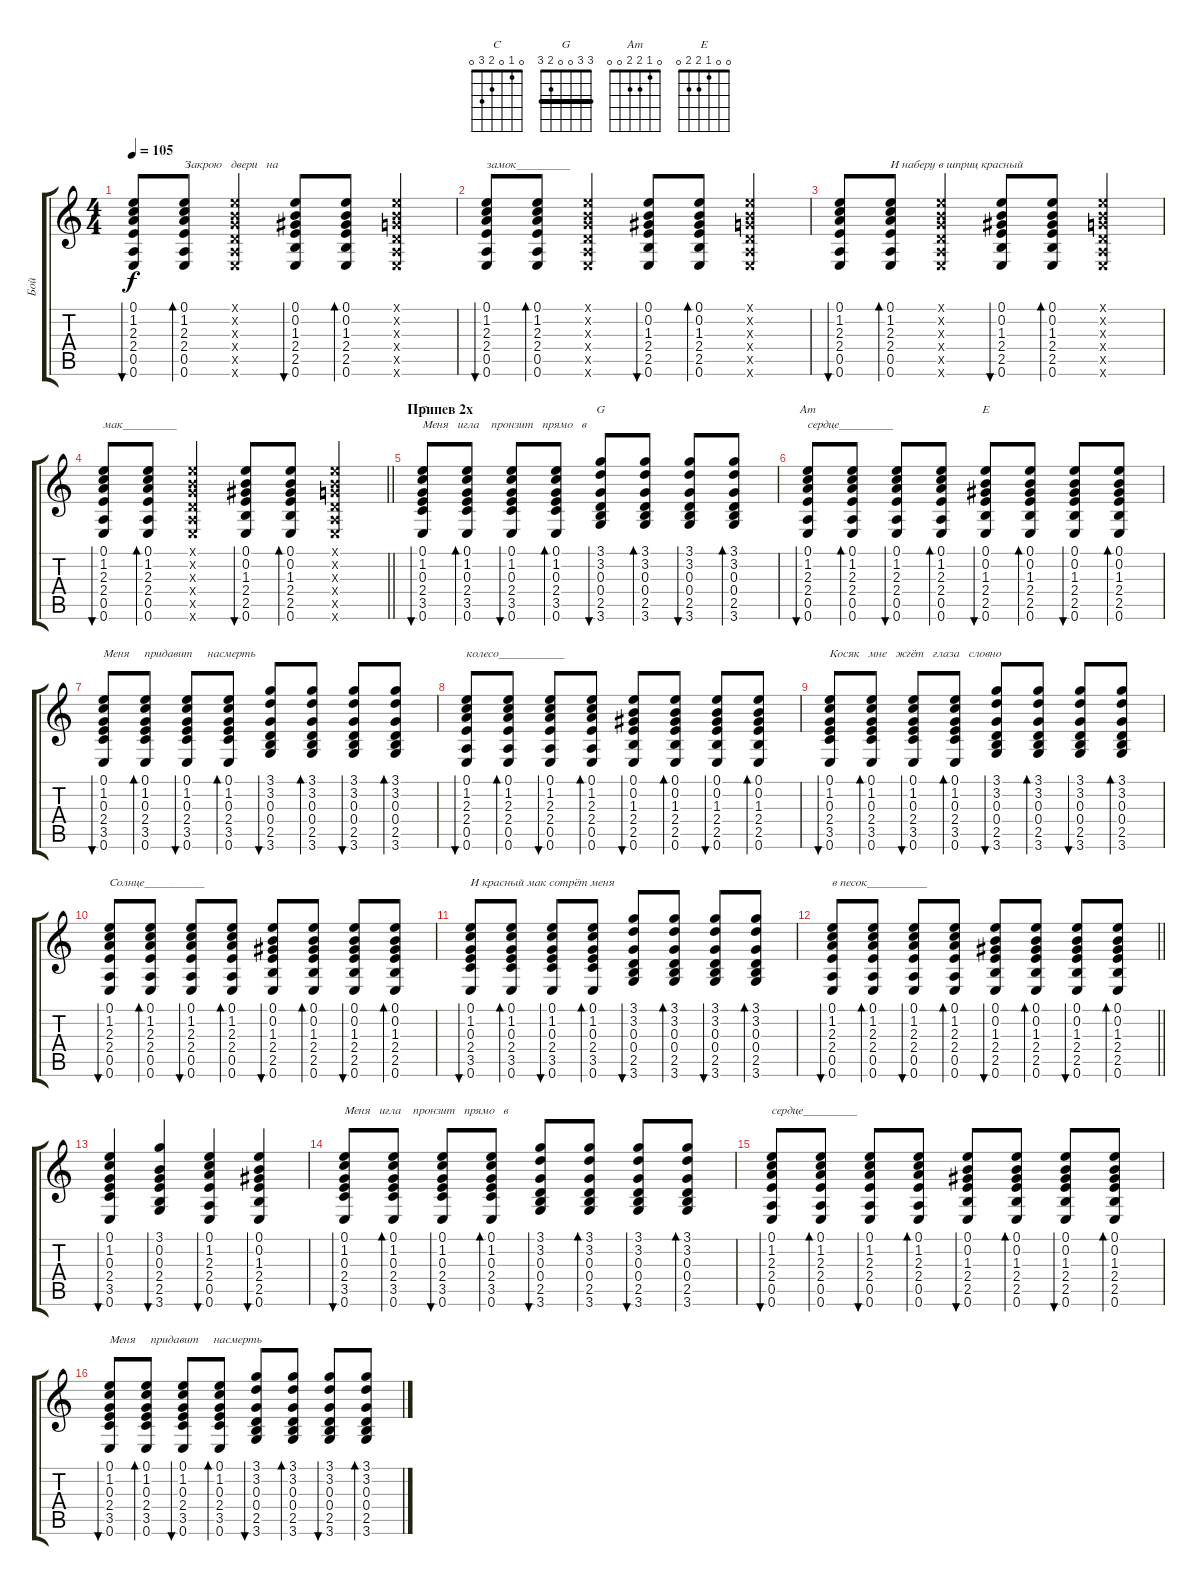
\track ("Бой" "Бой") {instrument acousticguitarsteel}
\staff {score tabs}
\tuning (E4 B3 G3 D3 A2 E2) {hide}
\chord ("C" 0 1 0 2 3 0)
\chord ("G" 3 3 0 0 2 3) {barre 3}
\chord ("Am" 0 1 2 2 0 0)
\chord ("E" 0 0 1 2 2 0)
\ts (4 4)
\tempo 105
\clef g2
\ks c
(0.1 1.2 2.3 2.4 0.5 0.6).8{bu 60 dy f} (0.1 1.2 2.3 2.4 0.5 0.6).8{bd 60 txt "Закрою   двери   на "} (0.1{x} 0.2{x} 0.3{x} 0.4{x} 0.5{x} 0.6{x}).4 (0.1 0.2 1.3 2.4 2.5 0.6).8{bu 60} (0.1 0.2 1.3 2.4 2.5 0.6).8{bd 60} (0.1{x} 0.2{x} 0.3{x} 0.4{x} 0.5{x} 0.6{x}).4 |
(0.1 1.2 2.3 2.4 0.5 0.6).8{bu 60 txt "замок_________"} (0.1 1.2 2.3 2.4 0.5 0.6).8{bd 60} (0.1{x} 0.2{x} 0.3{x} 0.4{x} 0.5{x} 0.6{x}).4 (0.1 0.2 1.3 2.4 2.5 0.6).8{bu 60} (0.1 0.2 1.3 2.4 2.5 0.6).8{bd 60} (0.1{x} 0.2{x} 0.3{x} 0.4{x} 0.5{x} 0.6{x}).4 |
(0.1 1.2 2.3 2.4 0.5 0.6).8{bu 60} (0.1 1.2 2.3 2.4 0.5 0.6).8{bd 60 txt "И наберу в шприц красный"} (0.1{x} 0.2{x} 0.3{x} 0.4{x} 0.5{x} 0.6{x}).4 (0.1 0.2 1.3 2.4 2.5 0.6).8{bu 60} (0.1 0.2 1.3 2.4 2.5 0.6).8{bd 60} (0.1{x} 0.2{x} 0.3{x} 0.4{x} 0.5{x} 0.6{x}).4 |
\barLineRight lightlight
(0.1 1.2 2.3 2.4 0.5 0.6).8{bu 60 txt "мак_________"} (0.1 1.2 2.3 2.4 0.5 0.6).8{bd 60} (0.1{x} 0.2{x} 0.3{x} 0.4{x} 0.5{x} 0.6{x}).4 (0.1 0.2 1.3 2.4 2.5 0.6).8{bu 60} (0.1 0.2 1.3 2.4 2.5 0.6).8{bd 60} (0.1{x} 0.2{x} 0.3{x} 0.4{x} 0.5{x} 0.6{x}).4 |
\section ("" "Припев 2x")
(0.1 1.2 0.3 2.4 3.5 0.6).8{bu 60 ch "C" txt "Меня   игла    пронзит   прямо   в"} (0.1 1.2 0.3 2.4 3.5 0.6).8{bd 60} (0.1 1.2 0.3 2.4 3.5 0.6).8{bu 60} (0.1 1.2 0.3 2.4 3.5 0.6).8{bd 60} (3.1 3.2 0.3 0.4 2.5 3.6).8{bu 60 ch "G"} (3.1 3.2 0.3 0.4 2.5 3.6).8{bd 60} (3.1 3.2 0.3 0.4 2.5 3.6).8{bu 60} (3.1 3.2 0.3 0.4 2.5 3.6).8{bd 60} |
(0.1 1.2 2.3 2.4 0.5 0.6).8{bu 60 ch "Am" txt "сердце_________"} (0.1 1.2 2.3 2.4 0.5 0.6).8{bd 60} (0.1 1.2 2.3 2.4 0.5 0.6).8{bu 60} (0.1 1.2 2.3 2.4 0.5 0.6).8{bd 60} (0.1 0.2 1.3 2.4 2.5 0.6).8{bu 60 ch "E"} (0.1 0.2 1.3 2.4 2.5 0.6).8{bd 60} (0.1 0.2 1.3 2.4 2.5 0.6).8{bu 60} (0.1 0.2 1.3 2.4 2.5 0.6).8{bd 60} |
(0.1 1.2 0.3 2.4 3.5 0.6).8{bu 60 txt "Меня     придавит     насмерть "} (0.1 1.2 0.3 2.4 3.5 0.6).8{bd 60} (0.1 1.2 0.3 2.4 3.5 0.6).8{bu 60} (0.1 1.2 0.3 2.4 3.5 0.6).8{bd 60} (3.1 3.2 0.3 0.4 2.5 3.6).8{bu 60} (3.1 3.2 0.3 0.4 2.5 3.6).8{bd 60} (3.1 3.2 0.3 0.4 2.5 3.6).8{bu 60} (3.1 3.2 0.3 0.4 2.5 3.6).8{bd 60} |
(0.1 1.2 2.3 2.4 0.5 0.6).8{bu 60 txt "колесо___________"} (0.1 1.2 2.3 2.4 0.5 0.6).8{bd 60} (0.1 1.2 2.3 2.4 0.5 0.6).8{bu 60} (0.1 1.2 2.3 2.4 0.5 0.6).8{bd 60} (0.1 0.2 1.3 2.4 2.5 0.6).8{bu 60} (0.1 0.2 1.3 2.4 2.5 0.6).8{bd 60} (0.1 0.2 1.3 2.4 2.5 0.6).8{bu 60} (0.1 0.2 1.3 2.4 2.5 0.6).8{bd 60} |
(0.1 1.2 0.3 2.4 3.5 0.6).8{bu 60 txt "Косяк   мне   жгёт   глаза   словно"} (0.1 1.2 0.3 2.4 3.5 0.6).8{bd 60} (0.1 1.2 0.3 2.4 3.5 0.6).8{bu 60} (0.1 1.2 0.3 2.4 3.5 0.6).8{bd 60} (3.1 3.2 0.3 0.4 2.5 3.6).8{bu 60} (3.1 3.2 0.3 0.4 2.5 3.6).8{bd 60} (3.1 3.2 0.3 0.4 2.5 3.6).8{bu 60} (3.1 3.2 0.3 0.4 2.5 3.6).8{bd 60} |
(0.1 1.2 2.3 2.4 0.5 0.6).8{bu 60 txt "Солнце__________"} (0.1 1.2 2.3 2.4 0.5 0.6).8{bd 60} (0.1 1.2 2.3 2.4 0.5 0.6).8{bu 60} (0.1 1.2 2.3 2.4 0.5 0.6).8{bd 60} (0.1 0.2 1.3 2.4 2.5 0.6).8{bu 60} (0.1 0.2 1.3 2.4 2.5 0.6).8{bd 60} (0.1 0.2 1.3 2.4 2.5 0.6).8{bu 60} (0.1 0.2 1.3 2.4 2.5 0.6).8{bd 60} |
(0.1 1.2 0.3 2.4 3.5 0.6).8{bu 60 txt "И красный мак сотрёт меня"} (0.1 1.2 0.3 2.4 3.5 0.6).8{bd 60} (0.1 1.2 0.3 2.4 3.5 0.6).8{bu 60} (0.1 1.2 0.3 2.4 3.5 0.6).8{bd 60} (3.1 3.2 0.3 0.4 2.5 3.6).8{bu 60} (3.1 3.2 0.3 0.4 2.5 3.6).8{bd 60} (3.1 3.2 0.3 0.4 2.5 3.6).8{bu 60} (3.1 3.2 0.3 0.4 2.5 3.6).8{bd 60} |
\barLineRight lightlight
(0.1 1.2 2.3 2.4 0.5 0.6).8{bu 60 txt "в песок__________"} (0.1 1.2 2.3 2.4 0.5 0.6).8{bd 60} (0.1 1.2 2.3 2.4 0.5 0.6).8{bu 60} (0.1 1.2 2.3 2.4 0.5 0.6).8{bd 60} (0.1 0.2 1.3 2.4 2.5 0.6).8{bu 60} (0.1 0.2 1.3 2.4 2.5 0.6).8{bd 60} (0.1 0.2 1.3 2.4 2.5 0.6).8{bu 60} (0.1 0.2 1.3 2.4 2.5 0.6).8{bd 60} |
(0.1 1.2 0.3 2.4 3.5 0.6).4{bu 240} (3.1 0.2 0.3 2.4 2.5 3.6).4{bu 240} (0.1 1.2 2.3 2.4 0.5 0.6).4{bu 240} (0.1 0.2 1.3 2.4 2.5 0.6).4{bu 240} |
(0.1 1.2 0.3 2.4 3.5 0.6).8{bu 60 txt "Меня   игла    пронзит   прямо   в"} (0.1 1.2 0.3 2.4 3.5 0.6).8{bd 60} (0.1 1.2 0.3 2.4 3.5 0.6).8{bu 60} (0.1 1.2 0.3 2.4 3.5 0.6).8{bd 60} (3.1 3.2 0.3 0.4 2.5 3.6).8{bu 60} (3.1 3.2 0.3 0.4 2.5 3.6).8{bd 60} (3.1 3.2 0.3 0.4 2.5 3.6).8{bu 60} (3.1 3.2 0.3 0.4 2.5 3.6).8{bd 60} |
(0.1 1.2 2.3 2.4 0.5 0.6).8{bu 60 txt "сердце_________"} (0.1 1.2 2.3 2.4 0.5 0.6).8{bd 60} (0.1 1.2 2.3 2.4 0.5 0.6).8{bu 60} (0.1 1.2 2.3 2.4 0.5 0.6).8{bd 60} (0.1 0.2 1.3 2.4 2.5 0.6).8{bu 60} (0.1 0.2 1.3 2.4 2.5 0.6).8{bd 60} (0.1 0.2 1.3 2.4 2.5 0.6).8{bu 60} (0.1 0.2 1.3 2.4 2.5 0.6).8{bd 60} |
(0.1 1.2 0.3 2.4 3.5 0.6).8{bu 60 txt "Меня     придавит     насмерть "} (0.1 1.2 0.3 2.4 3.5 0.6).8{bd 60} (0.1 1.2 0.3 2.4 3.5 0.6).8{bu 60} (0.1 1.2 0.3 2.4 3.5 0.6).8{bd 60} (3.1 3.2 0.3 0.4 2.5 3.6).8{bu 60} (3.1 3.2 0.3 0.4 2.5 3.6).8{bd 60} (3.1 3.2 0.3 0.4 2.5 3.6).8{bu 60} (3.1 3.2 0.3 0.4 2.5 3.6).8{bd 60}
